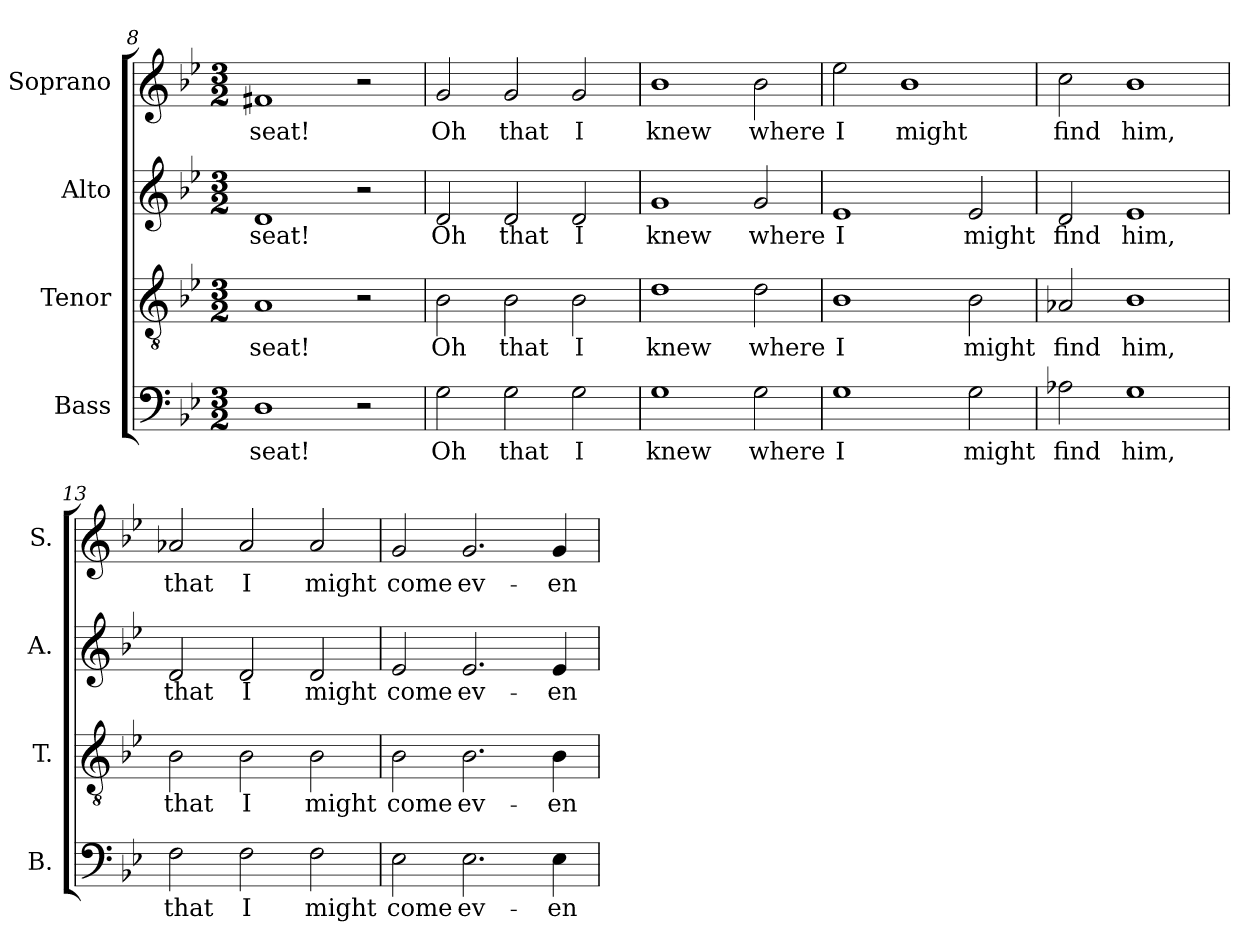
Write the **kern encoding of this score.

**kern	**text	**kern	**text	**kern	**text	**kern	**text
*part4	*part4	*part3	*part3	*part2	*part2	*part1	*part1
*staff4	*staff4	*staff3	*staff3	*staff2	*staff2	*staff1	*staff1
*I"Bass	*	*I"Tenor	*	*I"Alto	*	*I"Soprano	*
*I'B.	*	*I'T.	*	*I'A.	*	*I'S.	*
*clefF4	*	*clefGv2	*	*clefG2	*	*clefG2	*
*	*	*ITrd7c12	*	*	*	*	*
*k[b-e-]	*	*k[b-e-]	*	*k[b-e-]	*	*k[b-e-]	*
*B-:	*	*B-:	*	*B-:	*	*B-:	*
*M3/2	*	*M3/2	*	*M3/2	*	*M3/2	*
=8	=8	=8	=8	=8	=8	=8	=8
!	!LO:LY:b:color=#000000	!	!	!	!	!	!
!	!	!	!LO:LY:b:color=#000000	!	!	!	!
!	!	!	!	!	!LO:LY:b:color=#000000	!	!
!	!	!	!	!	!	!	!LO:LY:b:color=#000000
1Di	seat!	1AAi	seat!	1di	seat!	1f#Xi	seat!
2r	.	2r	.	2r	.	2r	.
=9	=9	=9	=9	=9	=9	=9	=9
!	!LO:LY:b:color=#000000	!	!	!	!	!	!
!	!	!	!LO:LY:b:color=#000000	!	!	!	!
!	!	!	!	!	!LO:LY:b:color=#000000	!	!
!	!	!	!	!	!	!	!LO:LY:b:color=#000000
2Gi\	Oh	2BB-i\	Oh	2di/	Oh	2gi/	Oh
!	!LO:LY:b:color=#000000	!	!	!	!	!	!
!	!	!	!LO:LY:b:color=#000000	!	!	!	!
!	!	!	!	!	!LO:LY:b:color=#000000	!	!
!	!	!	!	!	!	!	!LO:LY:b:color=#000000
2Gi\	that	2BB-i\	that	2di/	that	2gi/	that
!	!LO:LY:b:color=#000000	!	!	!	!	!	!
!	!	!	!LO:LY:b:color=#000000	!	!	!	!
!	!	!	!	!	!LO:LY:b:color=#000000	!	!
!	!	!	!	!	!	!	!LO:LY:b:color=#000000
2Gi\	I	2BB-i\	I	2di/	I	2gi/	I
=10	=10	=10	=10	=10	=10	=10	=10
!	!LO:LY:b:color=#000000	!	!	!	!	!	!
!	!	!	!LO:LY:b:color=#000000	!	!	!	!
!	!	!	!	!	!LO:LY:b:color=#000000	!	!
!	!	!	!	!	!	!	!LO:LY:b:color=#000000
1Gi	knew	1Di	knew	1gi	knew	1b-i	knew
!	!LO:LY:b:color=#000000	!	!	!	!	!	!
!	!	!	!LO:LY:b:color=#000000	!	!	!	!
!	!	!	!	!	!LO:LY:b:color=#000000	!	!
!	!	!	!	!	!	!	!LO:LY:b:color=#000000
2Gi\	where	2Di\	where	2gi/	where	2b-i\	where
!!LO:LB:g=z
=11	=11	=11	=11	=11	=11	=11	=11
!	!LO:LY:b:color=#000000	!	!	!	!	!	!
!	!	!	!LO:LY:b:color=#000000	!	!	!	!
!	!	!	!	!	!LO:LY:b:color=#000000	!	!
!	!	!	!	!	!	!	!LO:LY:b:color=#000000
1Gi	I	1BB-i	I	1e-i	I	2ee-i\	I
!	!	!	!	!	!	!	!LO:LY:b:color=#000000
.	.	.	.	.	.	1b-i	might
!	!LO:LY:b:color=#000000	!	!	!	!	!	!
!	!	!	!LO:LY:b:color=#000000	!	!	!	!
!	!	!	!	!	!LO:LY:b:color=#000000	!	!
2Gi\	might	2BB-i\	might	2e-i/	might	.	.
=12	=12	=12	=12	=12	=12	=12	=12
!	!LO:LY:b:color=#000000	!	!	!	!	!	!
!	!	!	!LO:LY:b:color=#000000	!	!	!	!
!	!	!	!	!	!LO:LY:b:color=#000000	!	!
!	!	!	!	!	!	!	!LO:LY:b:color=#000000
2A-Xi\	find	2AA-Xi/	find	2di/	find	2cci\	find
!	!LO:LY:b:color=#000000	!	!	!	!	!	!
!	!	!	!LO:LY:b:color=#000000	!	!	!	!
!	!	!	!	!	!LO:LY:b:color=#000000	!	!
!	!	!	!	!	!	!	!LO:LY:b:color=#000000
1Gi	him,	1BB-i	him,	1e-i	him,	1b-i	him,
=13	=13	=13	=13	=13	=13	=13	=13
!	!LO:LY:b:color=#000000	!	!	!	!	!	!
!	!	!	!LO:LY:b:color=#000000	!	!	!	!
!	!	!	!	!	!LO:LY:b:color=#000000	!	!
!	!	!	!	!	!	!	!LO:LY:b:color=#000000
2Fi\	that	2BB-i\	that	2di/	that	2a-Xi/	that
!	!LO:LY:b:color=#000000	!	!	!	!	!	!
!	!	!	!LO:LY:b:color=#000000	!	!	!	!
!	!	!	!	!	!LO:LY:b:color=#000000	!	!
!	!	!	!	!	!	!	!LO:LY:b:color=#000000
2Fi\	I	2BB-i\	I	2di/	I	2a-i/	I
!	!LO:LY:b:color=#000000	!	!	!	!	!	!
!	!	!	!LO:LY:b:color=#000000	!	!	!	!
!	!	!	!	!	!LO:LY:b:color=#000000	!	!
!	!	!	!	!	!	!	!LO:LY:b:color=#000000
2Fi\	might	2BB-i\	might	2di/	might	2a-i/	might
=14	=14	=14	=14	=14	=14	=14	=14
!	!LO:LY:b:color=#000000	!	!	!	!	!	!
!	!	!	!LO:LY:b:color=#000000	!	!	!	!
!	!	!	!	!	!LO:LY:b:color=#000000	!	!
!	!	!	!	!	!	!	!LO:LY:b:color=#000000
2E-i\	come	2BB-i\	come	2e-i/	come	2gi/	come
!	!LO:LY:b:color=#000000	!	!	!	!	!	!
!	!	!	!LO:LY:b:color=#000000	!	!	!	!
!	!	!	!	!	!LO:LY:b:color=#000000	!	!
!	!	!	!	!	!	!	!LO:LY:b:color=#000000
2.E-i\	ev-	2.BB-i\	ev-	2.e-i/	ev-	2.gi/	ev-
!	!LO:LY:b:color=#000000	!	!	!	!	!	!
!	!	!	!LO:LY:b:color=#000000	!	!	!	!
!	!	!	!	!	!LO:LY:b:color=#000000	!	!
!	!	!	!	!	!	!	!LO:LY:b:color=#000000
4E-i\	-en	4BB-i\	-en	4e-i/	-en	4gi/	-en
=	=	=	=	=	=	=	=
*-	*-	*-	*-	*-	*-	*-	*-
